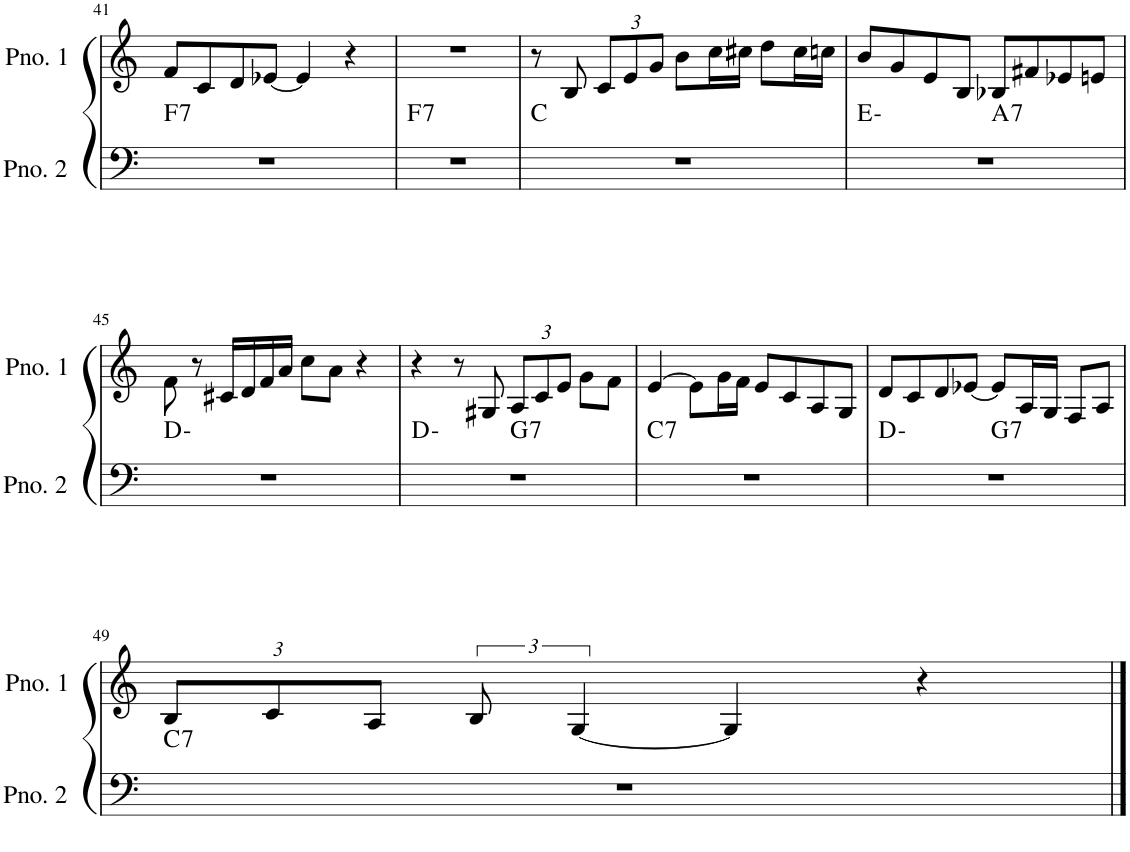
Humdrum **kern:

**kern	**harte	**kern
*part2	*part2	*part1
*staff2	*	*staff1
*I"ピアノ 2	*	*I"ピアノ 1
!!LO:PB:g=z
*clefF4	*	*clefG2
*k[]	*	*k[]
*M4/4	*	*M4/4
=41	=41	=41
!	!LO:H:kt=7	!
1r	F:7	8f/L
.	.	8c/
.	.	8d/
.	.	[8e-X/J
.	.	4e-/]
.	.	4r
=42	=42	=42
!	!LO:H:kt=7	!
1r	F:7	1r
=43	=43	=43
1r	C:maj	8r
.	.	8B/
*	*	*Xbrackettup
.	.	12c/L
.	.	12e/
.	.	12g/J
.	.	8b\L
.	.	16cc\L
.	.	16cc#X\JJ
.	.	8dd\L
.	.	16cc#\L
.	.	16ccn\JJ
=44	=44	=44
*^	*	*
1r	2ryy	E:min	8b/L
.	.	.	8g/
.	.	.	8e/
.	.	.	8B/J
!	!	!LO:H:kt=7	!
.	2ryy	A:7	8B-X/L
.	.	.	8f#X/
.	.	.	8e-X/
.	.	.	8en/J
*v	*v	*	*
!!LO:LB:g=z
=45	=45	=45
1r	D:min	8f\
.	.	8r
.	.	16c#X/LL
.	.	16d/
.	.	16f/
.	.	16a/JJ
.	.	8cc\L
.	.	8a\J
.	.	4r
=46	=46	=46
*^	*	*
1r	2ryy	D:min	4r
.	.	.	8r
.	.	.	8G#X/
!	!	!LO:H:kt=7	!
.	2ryy	G:7	12A/L
.	.	.	12c/
.	.	.	12e/J
.	.	.	8g\L
.	.	.	8f\J
=47	=47	=47	=47
!	!	!LO:H:kt=7	!
*v	*v	*	*
1r	C:7	[4e/
.	.	8e\L]
.	.	16g\L
.	.	16f\JJ
.	.	8e/L
.	.	8c/
.	.	8A/
.	.	8G/J
=48	=48	=48
*^	*	*
1r	2ryy	D:min	8d/L
.	.	.	8c/
.	.	.	8d/
.	.	.	[8e-X/J
!	!	!LO:H:kt=7	!
.	2ryy	G:7	8e-/L]
.	.	.	16A/L
.	.	.	16G/JJ
.	.	.	8F/L
.	.	.	8A/J
!!LO:LB:g=z
=49	=49	=49	=49
!	!	!LO:H:kt=7	!
*v	*v	*	*
1r	C:7	12B/L
.	.	12c/
.	.	12A/J
*	*	*brackettup
.	.	12B/
.	.	[6G/
.	.	4G/]
.	.	4r
==	==	==
*-	*-	*-
